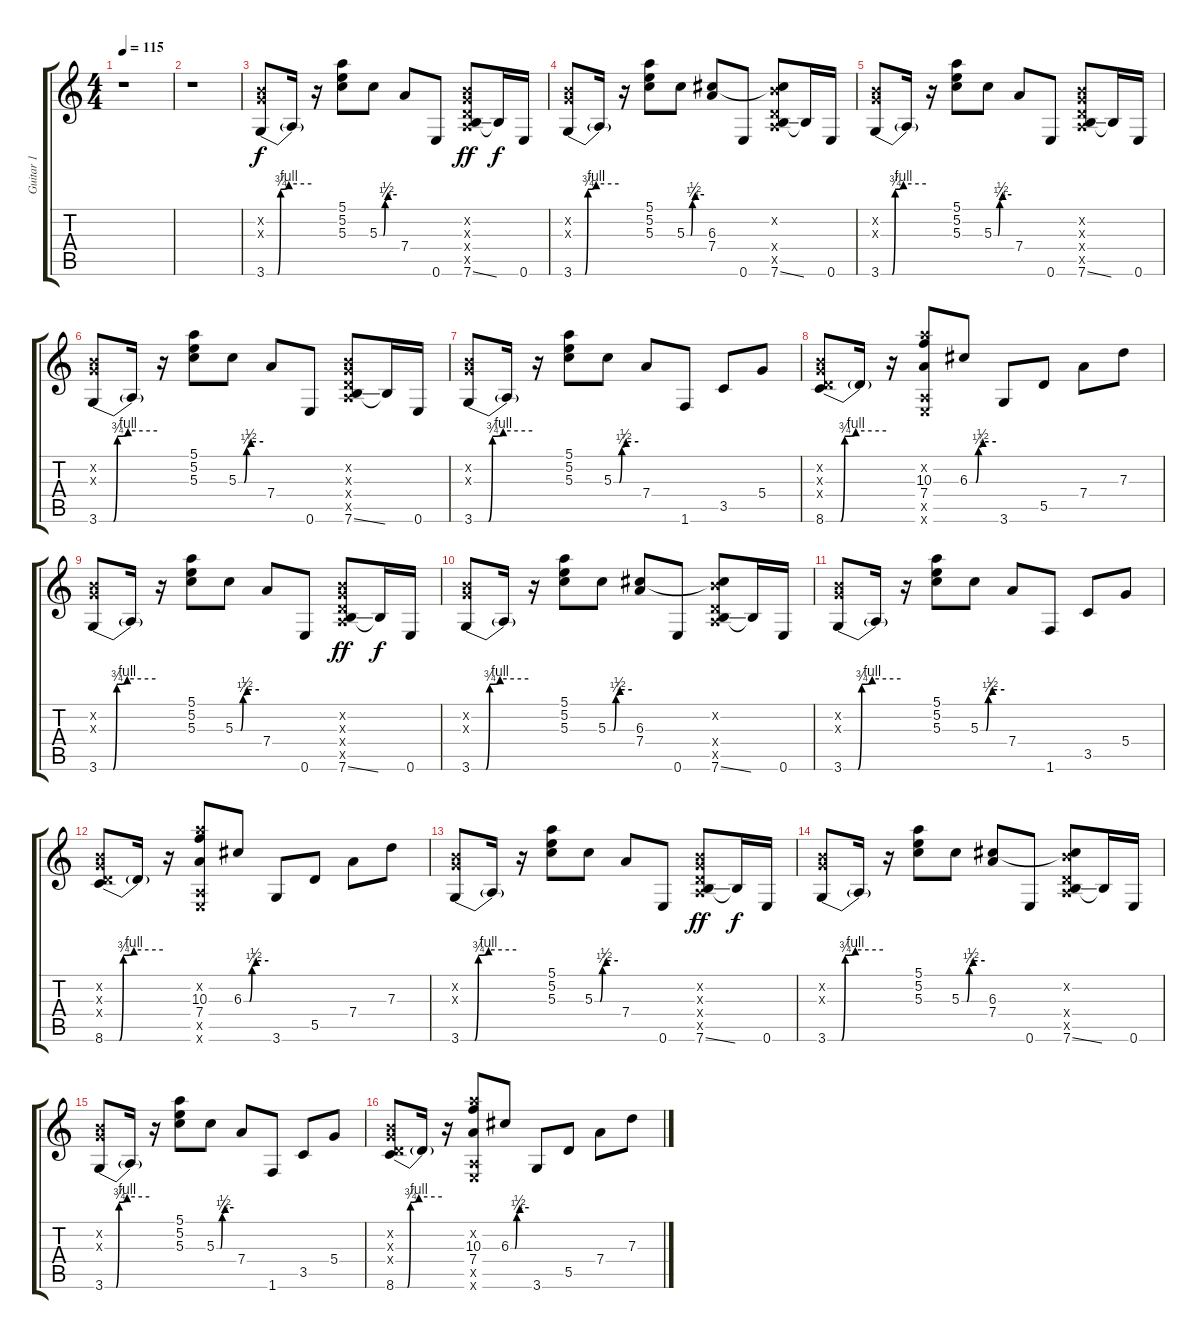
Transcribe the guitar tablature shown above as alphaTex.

\track ("Guitar 1" "Guitar 1") {instrument acousticguitarnylon}
\staff {score tabs}
\tuning (E4 B3 G3 D3 A2 E2) {hide}
\ts (4 4)
\tempo 115
\clef g2
\ks c
r.1{dy f instrument acousticguitarnylon} |
r.1 |
(0.2{x} 0.3{x} 3.6{be (custom 0 0 15 0 19 3 30 4 60 4)}).8 3.6{t}.16 r.16 (5.1 5.2 5.3).8 5.3{be (custom 0 0 14 0 20 1 30 2 60 2)}.8 7.4.8 0.6.8 (0.2{x} 0.3{x} 0.4{x} 0.5{x} 7.6{ss}).8{dy ff} 7.6{t}.16{dy f} 0.6.16 |
(0.2{x} 0.3{x} 3.6{be (custom 0 0 15 0 19 3 30 4 60 4)}).8 3.6{t}.16 r.16 (5.1 5.2 5.3).8 5.3{be (custom 0 0 14 0 20 1 30 2 60 2)}.8 (6.3 7.4).8 0.6.8 (0.2{x} 6.3{t} 0.4{x} 0.5{x} 7.6{ss}).8 7.6{t}.16 0.6.16 |
(0.2{x} 0.3{x} 3.6{be (custom 0 0 15 0 19 3 30 4 60 4)}).8 3.6{t}.16 r.16 (5.1 5.2 5.3).8 5.3{be (custom 0 0 14 0 20 1 30 2 60 2)}.8 7.4.8 0.6.8 (0.2{x} 0.3{x} 0.4{x} 0.5{x} 7.6{ss}).8 7.6{t}.16 0.6.16 |
(0.2{x} 0.3{x} 3.6{be (custom 0 0 15 0 19 3 30 4 60 4)}).8 3.6{t}.16 r.16 (5.1 5.2 5.3).8 5.3{be (custom 0 0 14 0 20 1 30 2 60 2)}.8 7.4.8 0.6.8 (0.2{x} 0.3{x} 0.4{x} 0.5{x} 7.6{ss}).8 7.6{t}.16 0.6.16 |
(0.2{x} 0.3{x} 3.6{be (custom 0 0 15 0 19 3 30 4 60 4)}).8 3.6{t}.16 r.16 (5.1 5.2 5.3).8 5.3{be (custom 0 0 14 0 20 1 30 2 60 2)}.8 7.4.8 1.6.8 3.5.8 5.4.8 |
(0.2{x} 0.3{x} 0.4{x} 8.6{be (custom 0 0 15 0 19 3 30 4 60 4)}).8 8.6{t}.16 r.16 (10.2{x} 10.3 7.4 0.5{x} 0.6{x}).8 6.3{be (custom 0 0 14 0 20 1 30 2 60 2)}.8 3.6.8 5.5.8 7.4.8 7.3.8 |
(0.2{x} 0.3{x} 3.6{be (custom 0 0 15 0 19 3 30 4 60 4)}).8 3.6{t}.16 r.16 (5.1 5.2 5.3).8 5.3{be (custom 0 0 14 0 20 1 30 2 60 2)}.8 7.4.8 0.6.8 (0.2{x} 0.3{x} 0.4{x} 0.5{x} 7.6{ss}).8{dy ff} 7.6{t}.16{dy f} 0.6.16 |
(0.2{x} 0.3{x} 3.6{be (custom 0 0 15 0 19 3 30 4 60 4)}).8 3.6{t}.16 r.16 (5.1 5.2 5.3).8 5.3{be (custom 0 0 14 0 20 1 30 2 60 2)}.8 (6.3 7.4).8 0.6.8 (0.2{x} 6.3{t} 0.4{x} 0.5{x} 7.6{ss}).8 7.6{t}.16 0.6.16 |
(0.2{x} 0.3{x} 3.6{be (custom 0 0 15 0 19 3 30 4 60 4)}).8 3.6{t}.16 r.16 (5.1 5.2 5.3).8 5.3{be (custom 0 0 14 0 20 1 30 2 60 2)}.8 7.4.8 1.6.8 3.5.8 5.4.8 |
(0.2{x} 0.3{x} 0.4{x} 8.6{be (custom 0 0 15 0 19 3 30 4 60 4)}).8 8.6{t}.16 r.16 (10.2{x} 10.3 7.4 0.5{x} 0.6{x}).8 6.3{be (custom 0 0 14 0 20 1 30 2 60 2)}.8 3.6.8 5.5.8 7.4.8 7.3.8 |
(0.2{x} 0.3{x} 3.6{be (custom 0 0 15 0 19 3 30 4 60 4)}).8 3.6{t}.16 r.16 (5.1 5.2 5.3).8 5.3{be (custom 0 0 14 0 20 1 30 2 60 2)}.8 7.4.8 0.6.8 (0.2{x} 0.3{x} 0.4{x} 0.5{x} 7.6{ss}).8{dy ff} 7.6{t}.16{dy f} 0.6.16 |
(0.2{x} 0.3{x} 3.6{be (custom 0 0 15 0 19 3 30 4 60 4)}).8 3.6{t}.16 r.16 (5.1 5.2 5.3).8 5.3{be (custom 0 0 14 0 20 1 30 2 60 2)}.8 (6.3 7.4).8 0.6.8 (0.2{x} 6.3{t} 0.4{x} 0.5{x} 7.6{ss}).8 7.6{t}.16 0.6.16 |
(0.2{x} 0.3{x} 3.6{be (custom 0 0 15 0 19 3 30 4 60 4)}).8 3.6{t}.16 r.16 (5.1 5.2 5.3).8 5.3{be (custom 0 0 14 0 20 1 30 2 60 2)}.8 7.4.8 1.6.8 3.5.8 5.4.8 |
(0.2{x} 0.3{x} 0.4{x} 8.6{be (custom 0 0 15 0 19 3 30 4 60 4)}).8 8.6{t}.16 r.16 (10.2{x} 10.3 7.4 0.5{x} 0.6{x}).8 6.3{be (custom 0 0 14 0 20 1 30 2 60 2)}.8 3.6.8 5.5.8 7.4.8 7.3.8
